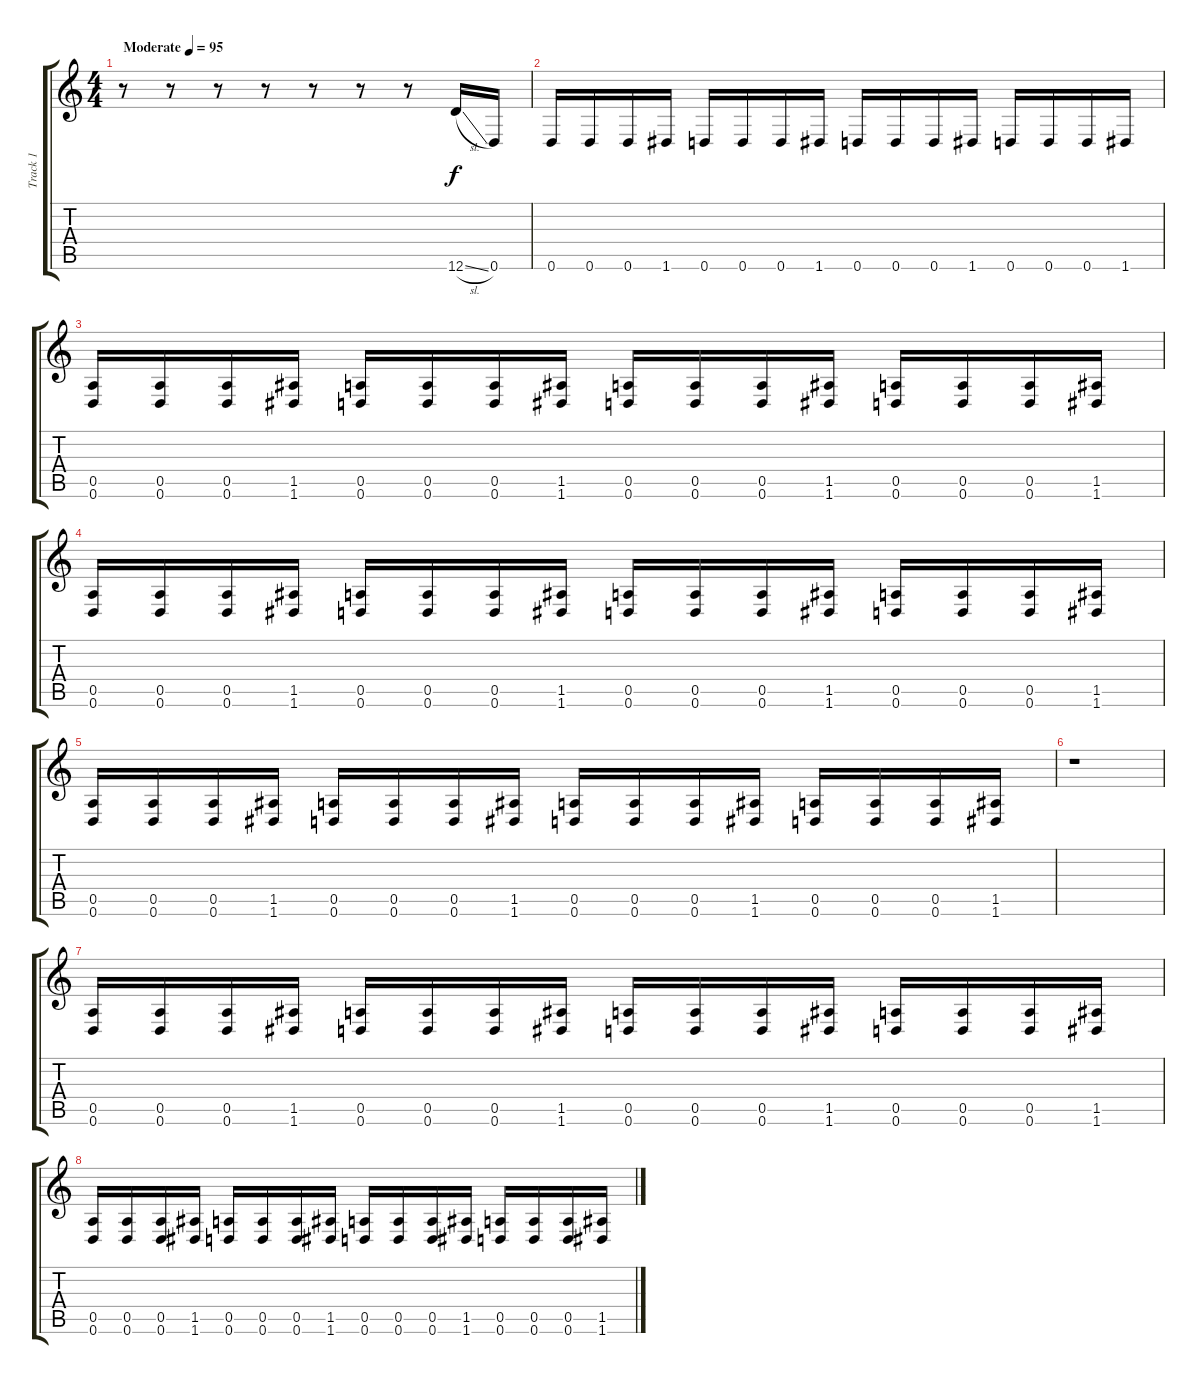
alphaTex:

\track ("Track 1" "Track 1") {instrument distortionguitar}
\staff {score tabs}
\tuning (E4 B3 G3 D3 A2 D2) {hide}
\ts (4 4)
\tempo (95 "Moderate")
\clef g2
\ks c
r.8{dy f instrument distortionguitar} r.8 r.8 r.8 r.8 r.8 r.8 12.6{sl}.16 0.6.16 |
0.6.16 0.6.16 0.6.16 1.6.16 0.6.16 0.6.16 0.6.16 1.6.16 0.6.16 0.6.16 0.6.16 1.6.16 0.6.16 0.6.16 0.6.16 1.6.16 |
(0.5 0.6).16 (0.5 0.6).16 (0.5 0.6).16 (1.5 1.6).16 (0.5 0.6).16 (0.5 0.6).16 (0.5 0.6).16 (1.5 1.6).16 (0.5 0.6).16 (0.5 0.6).16 (0.5 0.6).16 (1.5 1.6).16 (0.5 0.6).16 (0.5 0.6).16 (0.5 0.6).16 (1.5 1.6).16 |
(0.5 0.6).16 (0.5 0.6).16 (0.5 0.6).16 (1.5 1.6).16 (0.5 0.6).16 (0.5 0.6).16 (0.5 0.6).16 (1.5 1.6).16 (0.5 0.6).16 (0.5 0.6).16 (0.5 0.6).16 (1.5 1.6).16 (0.5 0.6).16 (0.5 0.6).16 (0.5 0.6).16 (1.5 1.6).16 |
(0.5 0.6).16 (0.5 0.6).16 (0.5 0.6).16 (1.5 1.6).16 (0.5 0.6).16 (0.5 0.6).16 (0.5 0.6).16 (1.5 1.6).16 (0.5 0.6).16 (0.5 0.6).16 (0.5 0.6).16 (1.5 1.6).16 (0.5 0.6).16 (0.5 0.6).16 (0.5 0.6).16 (1.5 1.6).16 |
r.1 |
(0.5 0.6).16 (0.5 0.6).16 (0.5 0.6).16 (1.5 1.6).16 (0.5 0.6).16 (0.5 0.6).16 (0.5 0.6).16 (1.5 1.6).16 (0.5 0.6).16 (0.5 0.6).16 (0.5 0.6).16 (1.5 1.6).16 (0.5 0.6).16 (0.5 0.6).16 (0.5 0.6).16 (1.5 1.6).16 |
(0.5 0.6).16 (0.5 0.6).16 (0.5 0.6).16 (1.5 1.6).16 (0.5 0.6).16 (0.5 0.6).16 (0.5 0.6).16 (1.5 1.6).16 (0.5 0.6).16 (0.5 0.6).16 (0.5 0.6).16 (1.5 1.6).16 (0.5 0.6).16 (0.5 0.6).16 (0.5 0.6).16 (1.5 1.6).16
